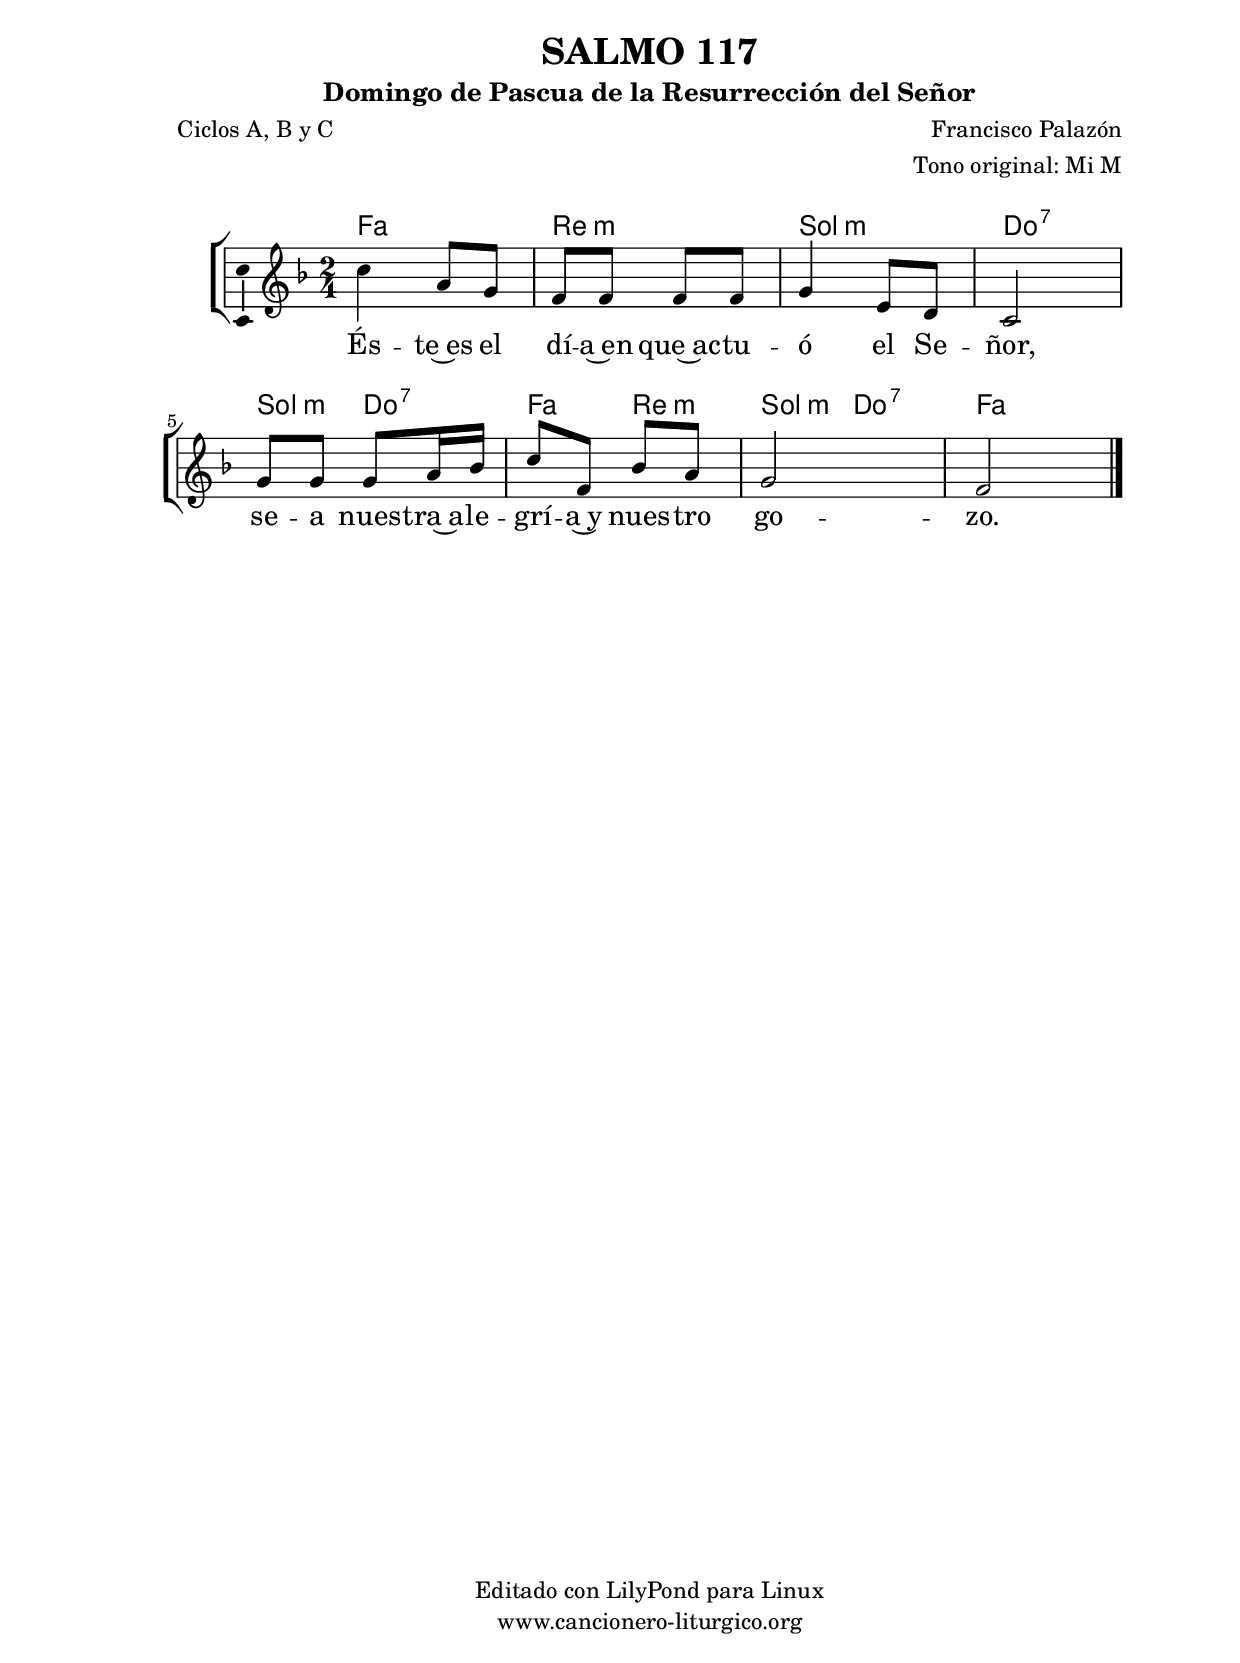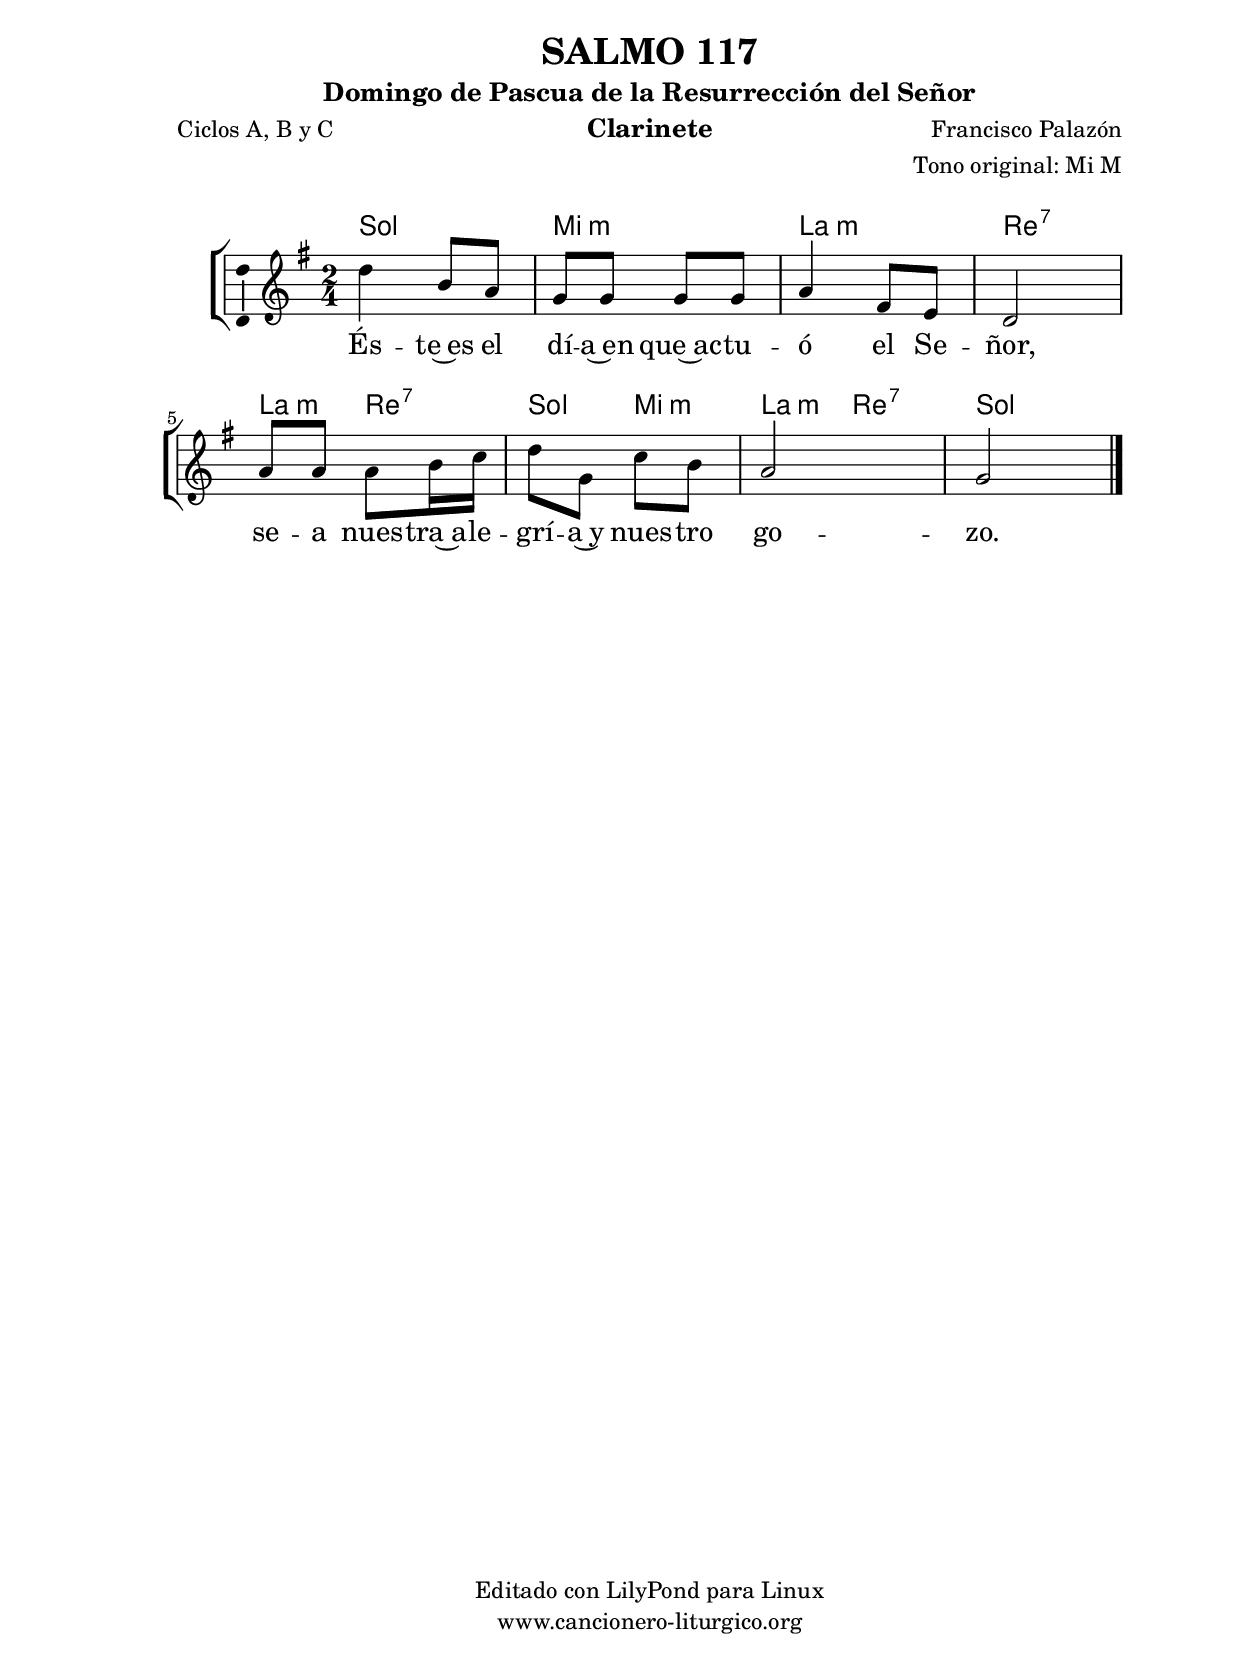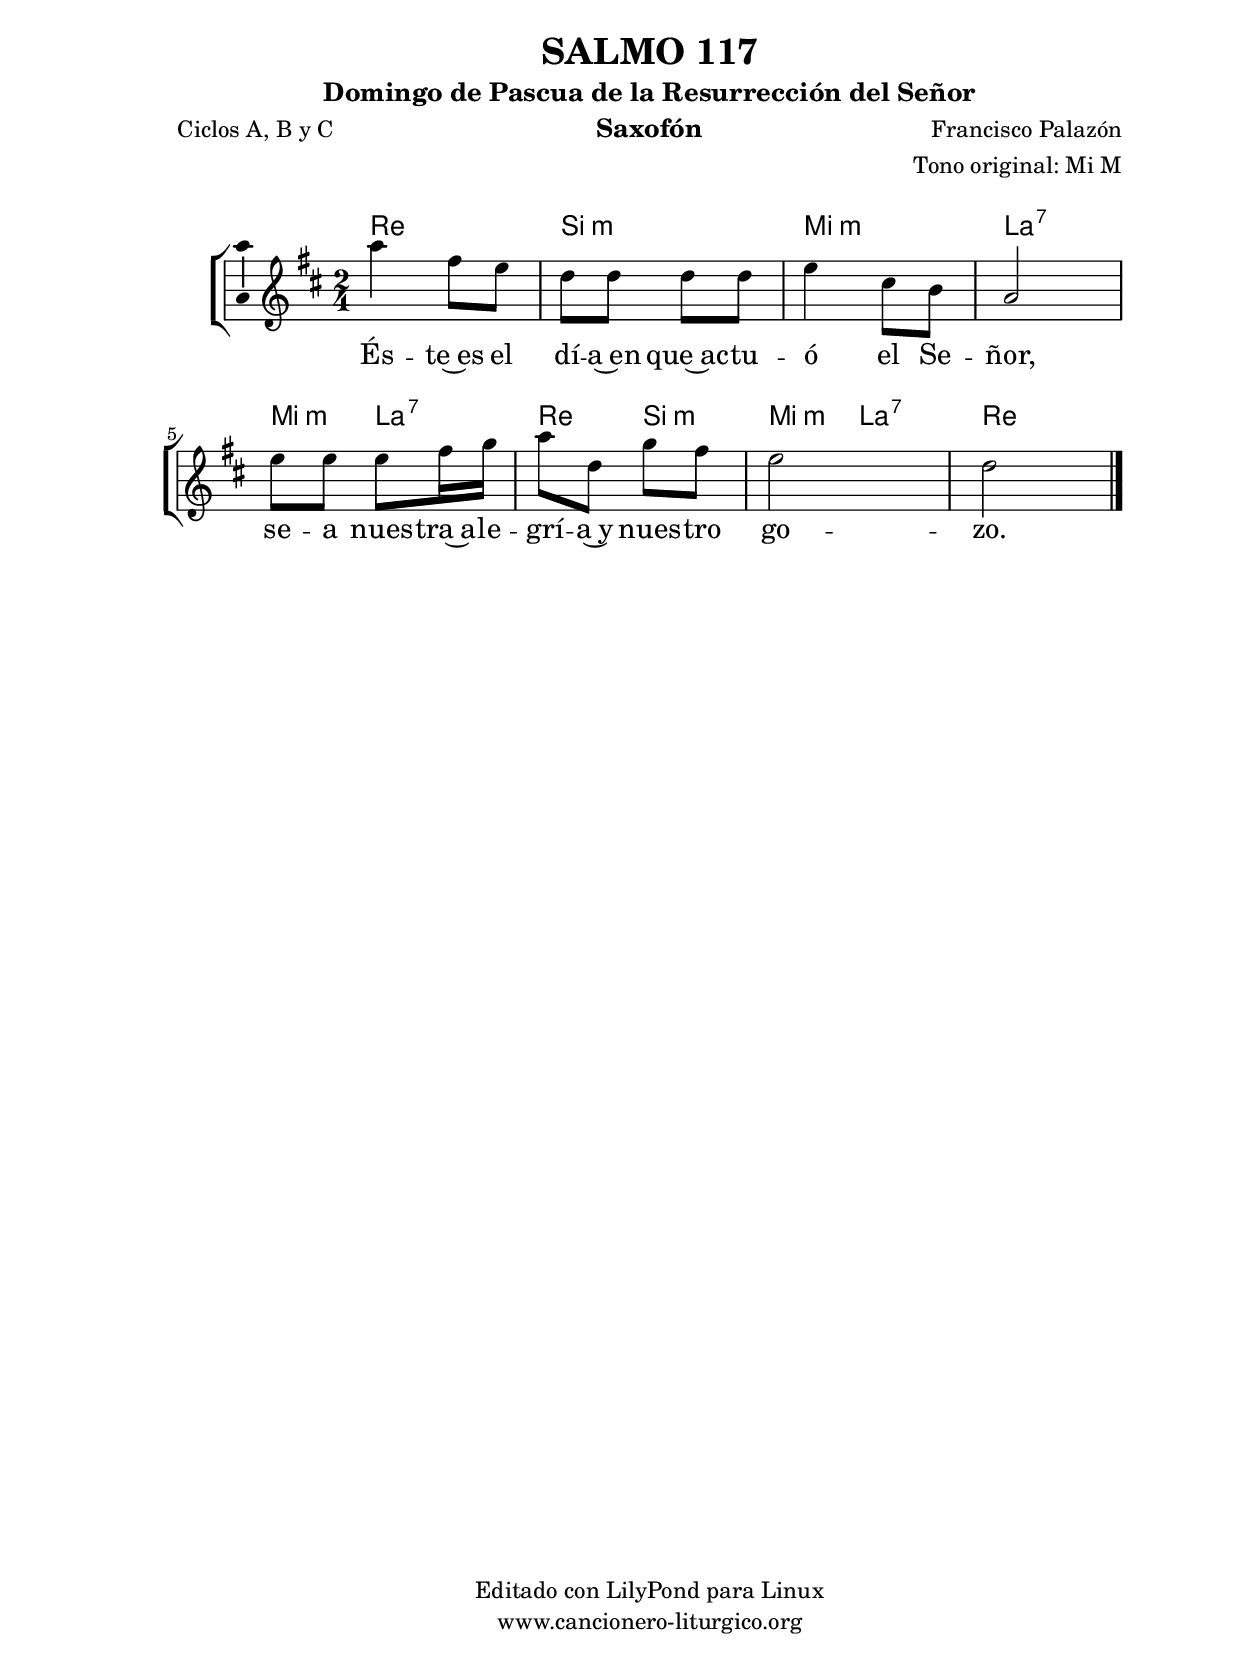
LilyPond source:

%
%para convertir .midi en .wav:
%timidity filename.midi -Ow -o finename.wav
%
%
%Para convertir de .wav a .mp3:
%lame -h -m j filename.wav
%
%
%para escuchar el midi:
%timidity nombrefichero.midi
%


%versión de lilypond para la que se ha escrito esta partitura:
\version "2.16.0"

	%Tamaño papel
	#(set-default-paper-size "a4")
	%Tamaño partitura
	#(set-global-staff-size 20)
	%No responde al pulsar sobre una nota
	#(ly:set-option 'point-and-click #f)

%parámetros del encabezamiento:
\header {
	title = "SALMO 117"
	subtitle = "Domingo de Pascua de la Resurrección del Señor"
	composer = "Francisco Palazón"
	poet = "Ciclos A, B y C"
	meter = ""
	arranger = "Tono original: Mi M"
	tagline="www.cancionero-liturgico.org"
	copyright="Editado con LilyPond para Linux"
	}

%parámetros asociados al papel:
\paper  {
	oddHeaderMarkup = \markup {\fill-line { \on-the-fly #not-first-page \fromproperty #'header:title \on-the-fly #not-first-page \fromproperty #'header:composer }}
	evenHeaderMarkup = \markup {\fill-line { \fromproperty #'header:composer \fromproperty #'header:title }}
	#(set-paper-size "a4")
	print-page-number = ##f
	first-page-number = 1
	print-first-page-number = ##f
%	head-separation = 3.0 \cm
	top-margin = 2.0 \cm
	bottom-margin = 0.5\cm
%%%	bottom-margin = -1.0\cm
	left-margin = 3.0 \cm
	line-width = 16.0 \cm 
	indent = 8\mm
	interscoreline = 2.\mm
	between-system-space = 15\mm
%	para que las partituras no llenen la hoja:
	ragged-bottom = ##t
%	idem para la última hoja:
	ragged-last-bottom = ##f
%	para que las partituras llenen el ancho del papel:
	ragged-last = ##f
	after-title-space = 2.5 \cm
%page-count=1
%system-count=8

	%Flexible Vertical Spacing
%	markup-markup-spacing =
%	#'((basic-distance . 15) (minimum-distance . 15) (padding . 3))
	markup-system-spacing =
	#'((basic-distance . 15) (minimum-distance . 15) (padding . 3))
	system-system-spacing =
	#'((basic-distance . 15) (minimum-distance . 15) (padding . 3))
	score-system-spacing =
	#'((basic-distance . 15) (minimum-distance . 15) (padding . 5))
%	top-system-spacing = % header
%	#'((basic-distance . 8) (minimum-distance . 0) (padding . 3))
%	top-markup-spacing =
%	#'((basic-distance . 20) (minimum-distance . 20) (padding . 3))
	last-bottom-spacing = % footer
	#'((basic-distance . 5) (minimum-distance . 5) (padding . 3))
%	score-markup-spacing =
%	#'((basic-distance . 16) (minimum-distance . 13) (padding . 3))

	}


%parámetros que afectan a toda la partitura:
global =  {
	%clave de sol (G):
	\clef G
	%armadura:
	\transpose e f
	\key e \major
	\tempo 4=90
	\set Score.tempoHideNote = ##t
	}


acordes = {
	\italianChords
	\chordmode {
	\transpose e f
{

e2 cis:m fis:m b:7
fis4:m b:7 e cis:m fis:m b:7 e2

	}
	}
}

melodia = 
	\transpose e f
{
	\relative c''{
	\time 2/4

b4 gis8 fis
e8 e e e
fis4 dis8 cis
b2
fis'8 fis fis gis16 a
b8 e, a gis
fis2
e2

	\bar "|."
	}
	}


texto = \lyricmode {
És -- te~es el dí -- a~en que~ac -- tu -- ó el Se -- ñor,
se -- a nues -- tra~a -- le -- grí -- a~y nues -- tro go -- zo.
	}


acordesStaff = \context ChordNames = acordesStaff <<
	\set chordChanges = ##t
	\acordes
	>>


vozStaff = \context Voice = vozStaff
\with {\consists "Ambitus_engraver"}
<<
%	\set Staff.instrumentName = ""
%	\set Staff.shortInstrumentName = ""
%	\set Staff.midiInstrument = #"clarinet"
%	\set Staff.midiInstrument = #"cello"
%	\set Staff.midiInstrument = #"flute"
	\set Staff.midiInstrument = #"electric guitar (jazz)"
%	\set Staff.midiInstrument = #"english horn"
%	\set Staff.midiInstrument = #"violin"
%	\set Staff.midiInstrument = #"glockenspiel"
	\set Staff.midiMinimumVolume = #0.7
	\set Staff.midiMaximumVolume = #0.9
	\global
	\melodia
	>>


textoStaff = \context Lyrics = textoStaff <<
	\lyricsto vozStaff \texto
	>>

\book {
	\score {
		\context ChoirStaff {
			\override StaffGroup.SystemStartBracket #'collapse-height = #1
			\override Score.SystemStartBar #'collapse-height = #1
			<<
			\acordesStaff
			\vozStaff
			\textoStaff
			>>
			}
		\layout {
	    		\context {
				\Lyrics
				\override LyricText #'font-size = #2
				}
	   		 \context {
				\Score
				%fontSize = #3
				\override StaffSymbol #'staff-space = #(magstep +3)
				%\override Beam #'thickness = #0.55
				%\override SpacingSpanner #'spacing-increment = #1.0
				%\override Slur #'height-limit = #1.5
				}
			}
		}
	\score {
		\unfoldRepeats
		\context ChoirStaff {
			<<
			\acordesStaff
			\vozStaff
			>>
			}
		\midi {
	  		\context {
	  			\Score
				tempoWholesPerMinute = #(ly:make-moment 70 4)
				}
			}
		}
	}

%Partitura para clarinete
#(define output-suffix "C")
\book {
	\header{
		instrument = "Clarinete"
		}
	\score {
		\context ChoirStaff {
			\override StaffGroup.SystemStartBracket #'collapse-height = #1
			\override Score.SystemStartBar #'collapse-height = #1
\transpose c d
			<<
			\acordesStaff
			\vozStaff
			\textoStaff
			>>
			}
		\layout {
	    		\context {
				\Lyrics
				\override LyricText #'font-size = #2
				}
	   		 \context {
				\Score
				%fontSize = #3
				\override StaffSymbol #'staff-space = #(magstep +3)
				%\override Beam #'thickness = #0.55
				%\override SpacingSpanner #'spacing-increment = #1.0
				%\override Slur #'height-limit = #1.5
				}
			}
		}
	}

%Partitura para saxofón
#(define output-suffix "S")
\book {
	\header{
		instrument = "Saxofón"
		}
	\score {
		\context ChoirStaff {
			\override StaffGroup.SystemStartBracket #'collapse-height = #1
			\override Score.SystemStartBar #'collapse-height = #1
\transpose c a
			<<
			\acordesStaff
			\vozStaff
			\textoStaff
			>>
			}
		\layout {
	    		\context {
				\Lyrics
				\override LyricText #'font-size = #2
				}
	   		 \context {
				\Score
				%fontSize = #3
				\override StaffSymbol #'staff-space = #(magstep +3)
				%\override Beam #'thickness = #0.55
				%\override SpacingSpanner #'spacing-increment = #1.0
				%\override Slur #'height-limit = #1.5
				}
			}
		}
	}

